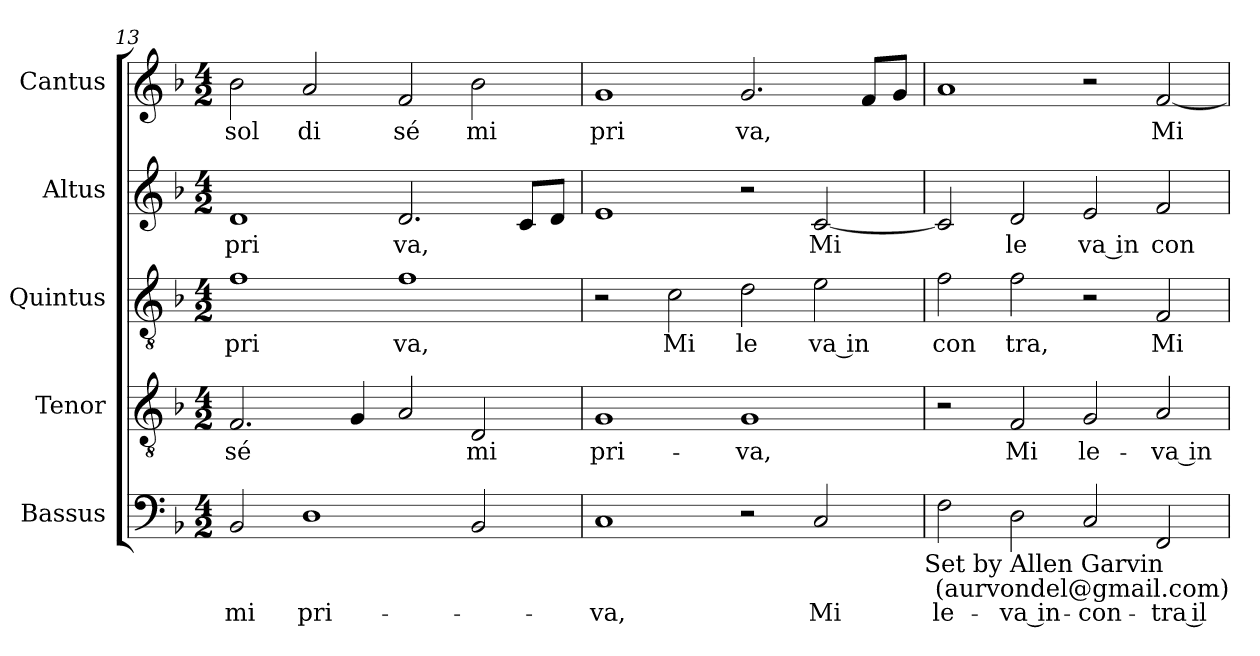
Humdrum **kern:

**kern	**text	**kern	**text	**kern	**text	**kern	**text	**kern	**text
*part5	*part5	*part4	*part4	*part3	*part3	*part2	*part2	*part1	*part1
*staff5	*staff5	*staff4	*staff4	*staff3	*staff3	*staff2	*staff2	*staff1	*staff1
*I"Bassus	*	*I"Tenor	*	*I"Quintus	*	*I"Altus	*	*I"Cantus	*
!!LO:LB:g=z
*clefF4	*	*clefGv2	*	*clefGv2	*	*clefG2	*	*clefG2	*
*k[b-]	*	*k[b-]	*	*k[b-]	*	*k[b-]	*	*k[b-]	*
*F:	*	*F:	*	*F:	*	*F:	*	*F:	*
*M4/2	*	*M4/2	*	*M4/2	*	*M4/2	*	*M4/2	*
=13	=13	=13	=13	=13	=13	=13	=13	=13	=13
!	!LO:LY:b:cj	!	!LO:LY:b:cj	!	!LO:LY:b:cj	!	!LO:LY:b:cj	!	!LO:LY:b:cj
2BB-/	mi	2.F/	sé	1f	pri	1d	pri	2b-\	sol
!	!LO:LY:b:cj	!	!	!	!	!	!	!	!LO:LY:b:cj
1D	pri-	.	.	.	.	.	.	2a/	di
.	.	4G/	.	.	.	.	.	.	.
!	!	!	!	!	!LO:LY:b:cj	!	!LO:LY:b	!	!LO:LY:b:cj
.	.	2A/	.	1f	va,	2.d/	va,	2f/	sé
!	!	!	!LO:LY:b:cj	!	!	!	!	!	!LO:LY:b:cj
2BB-/	.	2D/	mi	.	.	.	.	2b-\	mi
.	.	.	.	.	.	8c/L	.	.	.
.	.	.	.	.	.	8d/J	.	.	.
=14	=14	=14	=14	=14	=14	=14	=14	=14	=14
!	!LO:LY:b:cj	!	!LO:LY:b:cj	!	!	!	!	!	!LO:LY:b:cj
1C	-va,	1G	pri-	2r	.	1e	.	1g	pri
!	!	!	!	!	!LO:LY:b:cj	!	!	!	!
.	.	.	.	2c\	Mi	.	.	.	.
!	!	!	!LO:LY:b:cj	!	!LO:LY:b:cj	!	!	!	!LO:LY:b
2r	.	1G	-va,	2d\	le	2r	.	2.g/	va,
!	!LO:LY:b:cj	!	!	!	!LO:LY:b:rj	!	!LO:LY:b	!	!
2C/	Mi	.	.	2e\	va in	[<2c/	Mi	.	.
.	.	.	.	.	.	.	.	8f/L	.
.	.	.	.	.	.	.	.	8g/J	.
!LO:TX:b:t=Set by Allen Garvin	!	!	!	!	!	!	!	!	!
=15	=15	=15	=15	=15	=15	=15	=15	=15	=15
!	!LO:LY:b:cj	!	!	!	!LO:LY:b:cj	!	!	!	!
2F\	le-	2r	.	2f\	con	2c/]	.	1a	.
!	!LO:LY:b:rj	!	!LO:LY:b:cj	!	!LO:LY:b:cj	!	!LO:LY:b:cj	!	!
2D\	-va in-	2F/	Mi	2f\	tra,	2d/	le	.	.
!	!LO:LY:b:cj	!	!LO:LY:b:cj	!	!	!	!LO:LY:b:rj	!	!
2C/	-con-	2G/	le-	2r	.	2e/	va in	2r	.
!	!LO:LY:b:rj	!	!LO:LY:b:rj	!	!LO:LY:b:cj	!	!LO:LY:b:cj	!	!LO:LY:b
2FF/	-tra il	2A/	-va in-	2F/	Mi	2f/	con	[<2f/	Mi
!LO:TX:b:t=(aurvondel@gmail.com)	!	!	!	!	!	!	!	!	!
=	=	=	=	=	=	=	=	=	=
*-	*-	*-	*-	*-	*-	*-	*-	*-	*-
